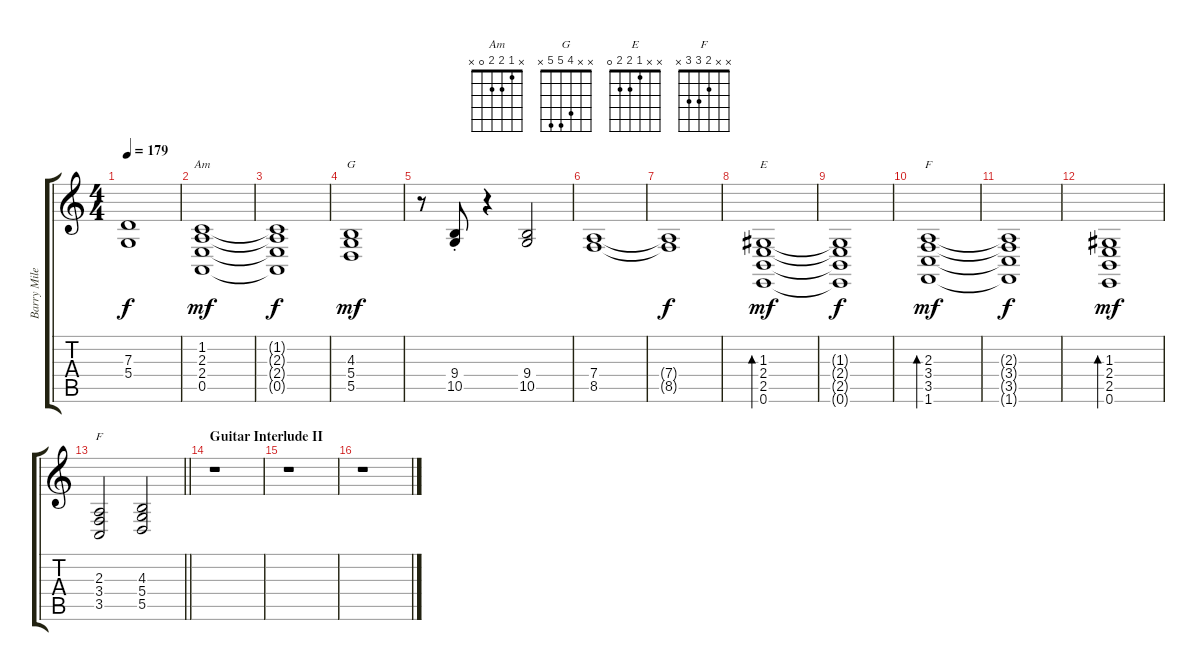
\track ("Barry Miles" "Barry Mile") {instrument pad1newage}
\staff {score tabs}
\tuning (E4 B3 G3 D3 A2 E2) {hide}
\chord ("Am" x 1 2 2 0 x)
\chord ("G" x x 4 5 5 x)
\chord ("E" x x 1 2 2 0)
\chord ("F" x x 2 3 3 1)
\chord ("F" x x 2 3 3 x)
\ts (4 4)
\tempo 179
\clef g2
\ks c
(7.3{t} 5.4{t}).1{dy f} |
(1.2 2.3 2.4 0.5).1{ch "Am" dy mf} |
(1.2{t} 2.3{t} 2.4{t} 0.5{t}).1{dy f} |
(4.3 5.4 5.5).1{ch "G" dy mf} |
r.8 (9.4 10.5{st}).8 r.4 (9.4 10.5).2 |
(7.4 8.5).1 |
(7.4{t} 8.5{t}).1{dy f} |
(1.3 2.4 2.5 0.6).1{bd 480 ch "E" dy mf} |
(1.3{t} 2.4{t} 2.5{t} 0.6{t}).1{dy f} |
(2.3 3.4 3.5 1.6).1{bd 480 ch "F" dy mf} |
(2.3{t} 3.4{t} 3.5{t} 1.6{t}).1{dy f} |
(1.3 2.4 2.5 0.6).1{bd 480 dy mf} |
\barLineRight lightlight
(2.3 3.4 3.5).2{ch "F"} (4.3 5.4 5.5).2 |
\section ("" "Guitar Interlude II")
r.1 |
r.1 |
r.1
